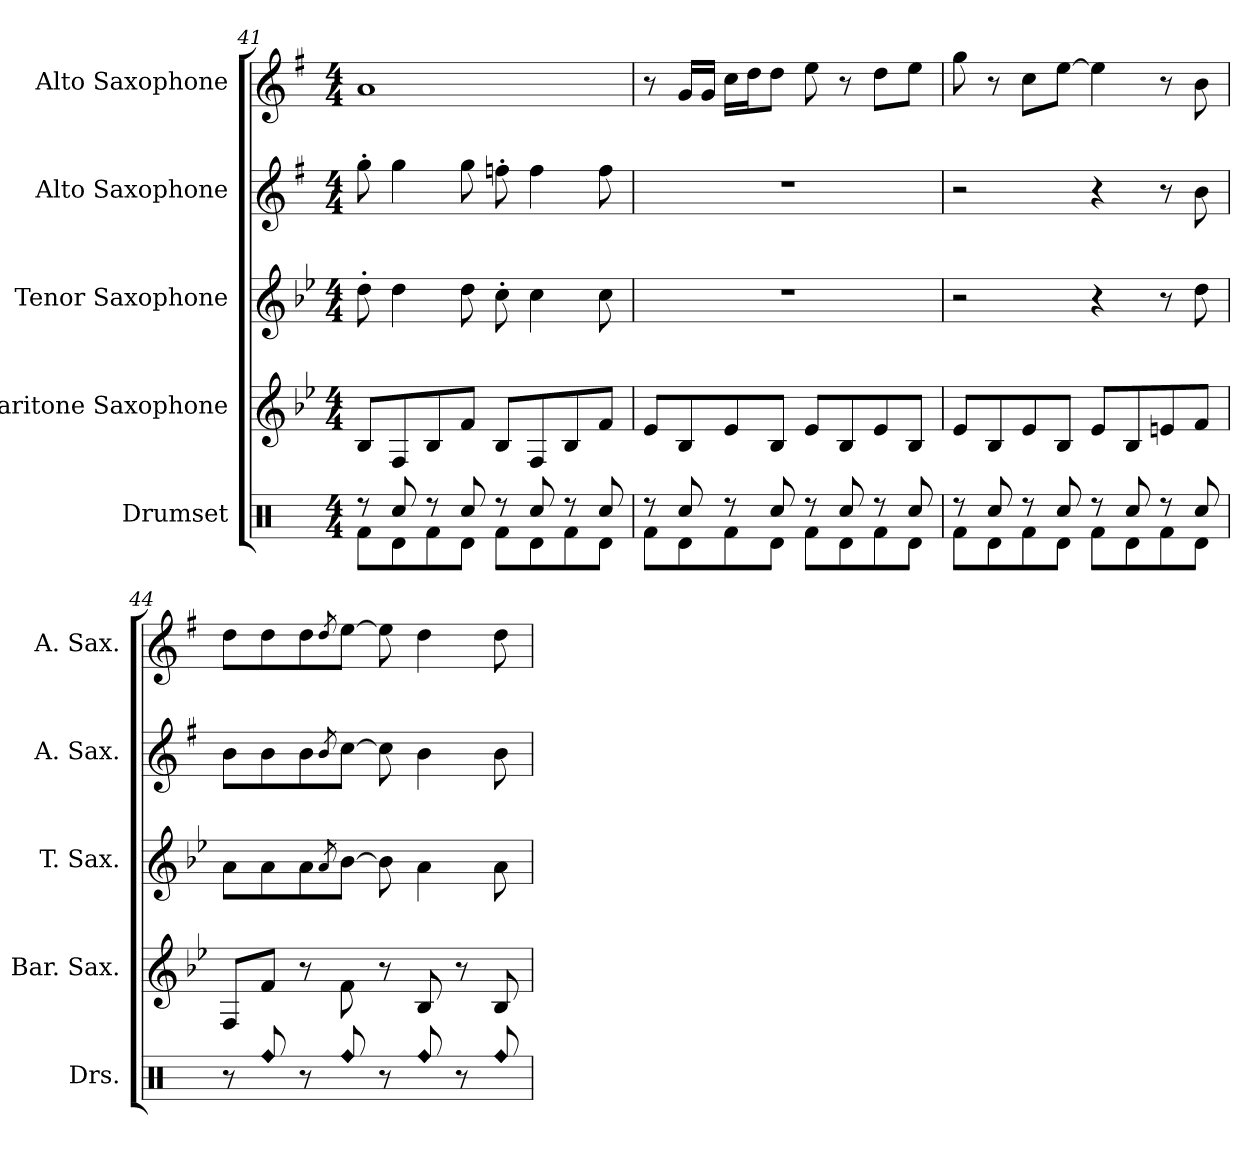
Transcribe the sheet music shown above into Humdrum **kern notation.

**kern	**kern	**kern	**kern	**kern
*part5	*part4	*part3	*part2	*part1
*staff5	*staff4	*staff3	*staff2	*staff1
*I"Drumset	*I"Baritone Saxophone	*I"Tenor Saxophone	*I"Alto Saxophone	*I"Alto Saxophone
*I'Drs.	*I'Bar. Sax.	*I'T. Sax.	*I'A. Sax.	*I'A. Sax.
*clefX	*clefG2	*clefG2	*clefG2	*clefG2
*	*ITrd12c21	*ITrd8c14	*ITrd5c9	*ITrd5c9
*k[]	*k[b-e-]	*k[b-e-]	*k[b-e-]	*k[b-e-]
*M4/4	*M4/4	*M4/4	*M4/4	*M4/4
=41	=41	=41	=41	=41
*^	*	*	*	*
8r	8Rf\L	8BB-/L	8d'\	8b-'\	1c
8Rcc/	8Rd\	8FF/	4d\	4b-\	.
8r	8Rf\	8BB-/	.	.	.
8Rcc/	8Rd\J	8F/J	8d\	8b-\	.
8r	8Rf\L	8BB-/L	8c'\	8a-X'\	.
8Rcc/	8Rd\	8FF/	4c\	4a-\	.
8r	8Rf\	8BB-/	.	.	.
8Rcc/	8Rd\J	8F/J	8c\	8a-\	.
!!LO:LB:g=z
=42	=42	=42	=42	=42	=42
8r	8Rf\L	8E-/L	1r	1r	8r
8Rcc/	8Rd\	8BB-/	.	.	16B-/LL
.	.	.	.	.	16B-/JJ
8r	8Rf\	8E-/	.	.	16e-\LL
.	.	.	.	.	16f\J
8Rcc/	8Rd\J	8BB-/J	.	.	8f\J
8r	8Rf\L	8E-/L	.	.	8g\
8Rcc/	8Rd\	8BB-/	.	.	8r
8r	8Rf\	8E-/	.	.	8f\L
8Rcc/	8Rd\J	8BB-/J	.	.	8g\J
=43	=43	=43	=43	=43	=43
8r	8Rf\L	8E-/L	2r	2r	8b-\
8Rcc/	8Rd\	8BB-/	.	.	8r
8r	8Rf\	8E-/	.	.	8e-\L
8Rcc/	8Rd\J	8BB-/J	.	.	[8g\J
8r	8Rf\L	8E-/L	4r	4r	4g\]
8Rcc/	8Rd\	8BB-/	.	.	.
8r	8Rf\	8En/	8r	8r	8r
8Rcc/	8Rd\J	8F/J	8d\	8d\	8d\
*v	*v	*	*	*	*
=44	=44	=44	=44	=44
8r	8FF/L	8A\L	8d\L	8f\L
!LO:N:head=diamond	!	!	!	!
8Rff/	8F/J	8A\	8d\	8f\
8r	8r	8A\	8d\	8f\
.	.	8qA/	8qd/	8qf/
!LO:N:head=diamond	!	!	!	!
8Rff/	8F\	[8B-\J	[8e-\J	[8g\J
8r	8r	8B-\]	8e-\]	8g\]
!LO:N:head=diamond	!	!	!	!
8Rff/	8BB-/	4A\	4d\	4f\
8r	8r	.	.	.
!LO:N:head=diamond	!	!	!	!
8Rff/	8BB-/	8A\	8d\	8f\
=	=	=	=	=
*-	*-	*-	*-	*-
